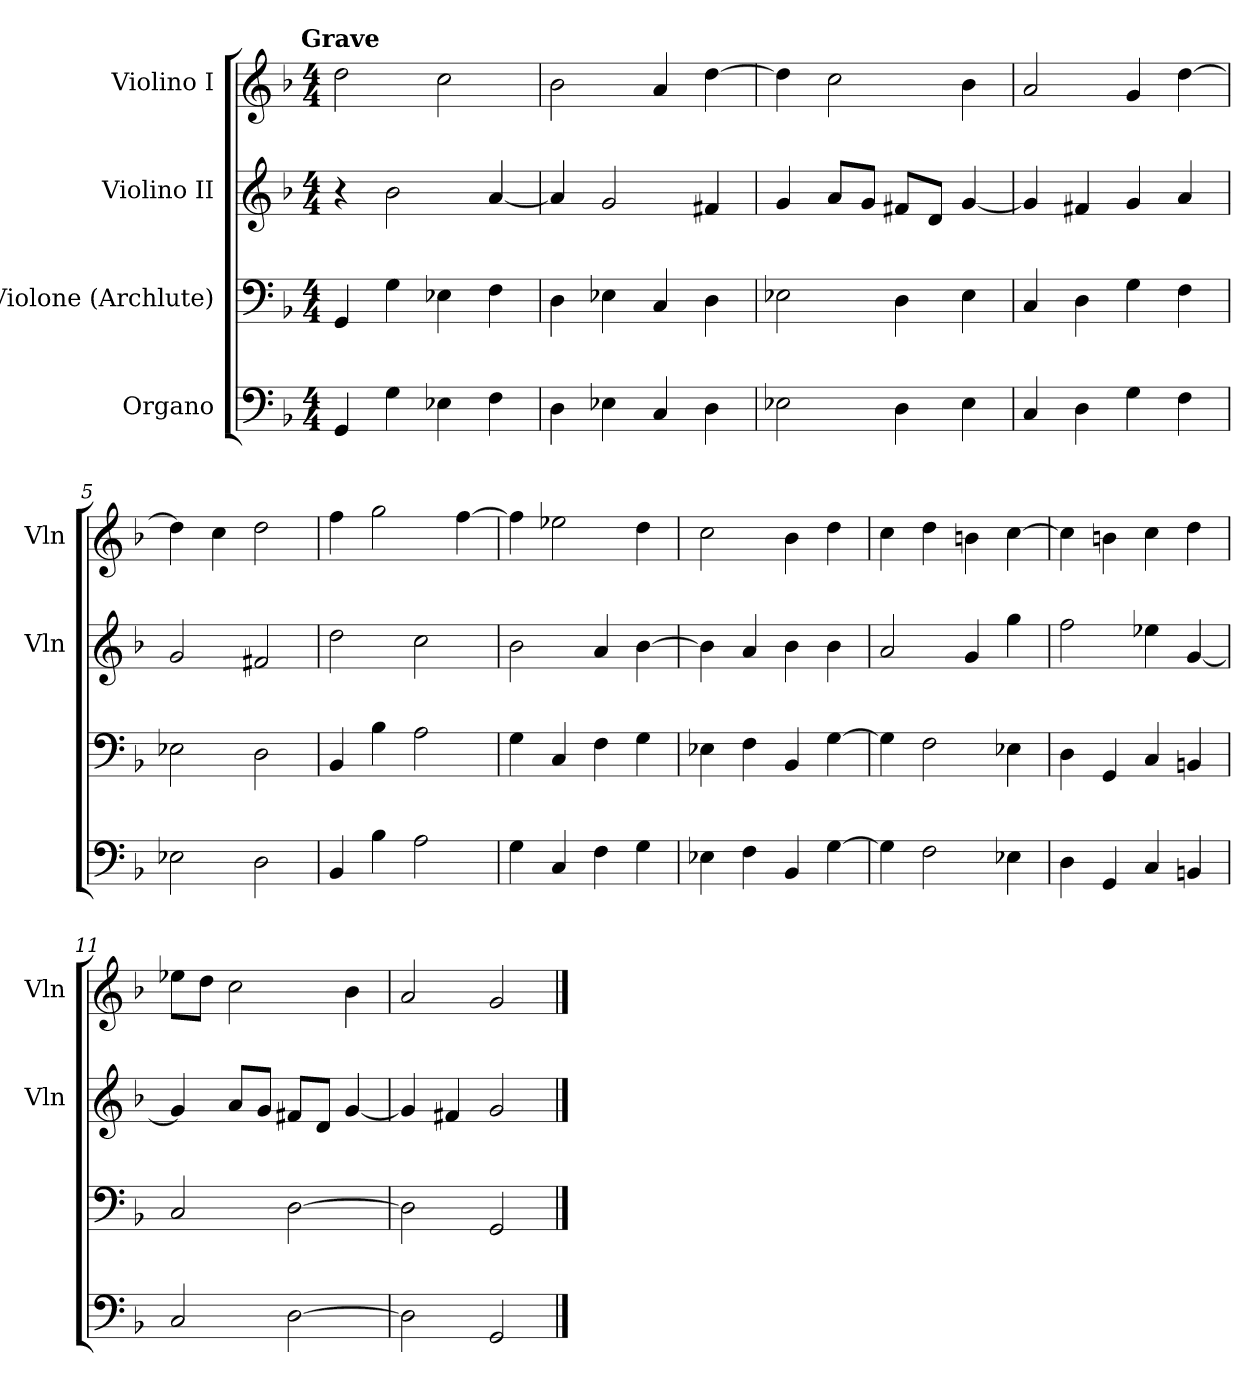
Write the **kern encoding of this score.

**kern	**kern	**kern	**kern
*part4	*part3	*part2	*part1
*staff4	*staff3	*staff2	*staff1
*I"Organo	*I"Violone (Archlute)	*I"Violino II	*I"Violino I
*	*	*I'Vln	*I'Vln
*clefF4	*clefF4	*clefG2	*clefG2
*k[b-]	*k[b-]	*k[b-]	*k[b-]
!!LO:TX:omd:t=Grave
*M4/4	*M4/4	*M4/4	*M4/4
*MM42	*MM42	*MM42	*MM42
=1	=1	=1	=1
4GG/	4GG/	4r	2dd\
4G\	4G\	2b-\	.
4E-X\	4E-X\	.	2cc\
4F\	4F\	[4a/	.
=2	=2	=2	=2
4D\	4D\	4a/]	2b-\
4E-X\	4E-X\	2g/	.
4C/	4C/	.	4a/
4D\	4D\	4f#X/	[4dd\
=3	=3	=3	=3
2E-X\	2E-X\	4g/	4dd\]
.	.	8a/L	2cc\
.	.	8g/J	.
4D\	4D\	8f#X/L	.
.	.	8d/J	.
4E-\	4E-\	[4g/	4b-\
=4	=4	=4	=4
4C/	4C/	4g/]	2a/
4D\	4D\	4f#X/	.
4G\	4G\	4g/	4g/
4F\	4F\	4a/	[4dd\
=5	=5	=5	=5
2E-X\	2E-X\	2g/	4dd\]
.	.	.	4cc\
2D\	2D\	2f#X/	2dd\
=6	=6	=6	=6
4BB-/	4BB-/	2dd\	4ff\
4B-\	4B-\	.	2gg\
2A\	2A\	2cc\	.
.	.	.	[4ff\
=7	=7	=7	=7
4G\	4G\	2b-\	4ff\]
4C/	4C/	.	2ee-X\
4F\	4F\	4a/	.
4G\	4G\	[4b-\	4dd\
=8	=8	=8	=8
4E-X\	4E-X\	4b-\]	2cc\
4F\	4F\	4a/	.
4BB-/	4BB-/	4b-\	4b-\
[4G\	[4G\	4b-\	4dd\
=9	=9	=9	=9
4G\]	4G\]	2a/	4cc\
2F\	2F\	.	4dd\
.	.	4g/	4bn\
4E-X\	4E-X\	4gg\	[4cc\
=10	=10	=10	=10
4D\	4D\	2ff\	4cc\]
4GG/	4GG/	.	4bn\
4C/	4C/	4ee-X\	4cc\
4BBn/	4BBn/	[4g/	4dd\
=11	=11	=11	=11
2C/	2C/	4g/]	8ee-X\L
.	.	.	8dd\J
.	.	8a/L	2cc\
.	.	8g/J	.
[2D\	[2D\	8f#X/L	.
.	.	8d/J	.
.	.	[4g/	4b-\
=12	=12	=12	=12
2D\]	2D\]	4g/]	2a/
.	.	4f#X/	.
2GG/	2GG/	2g/	2g/
==	==	==	==
*-	*-	*-	*-
